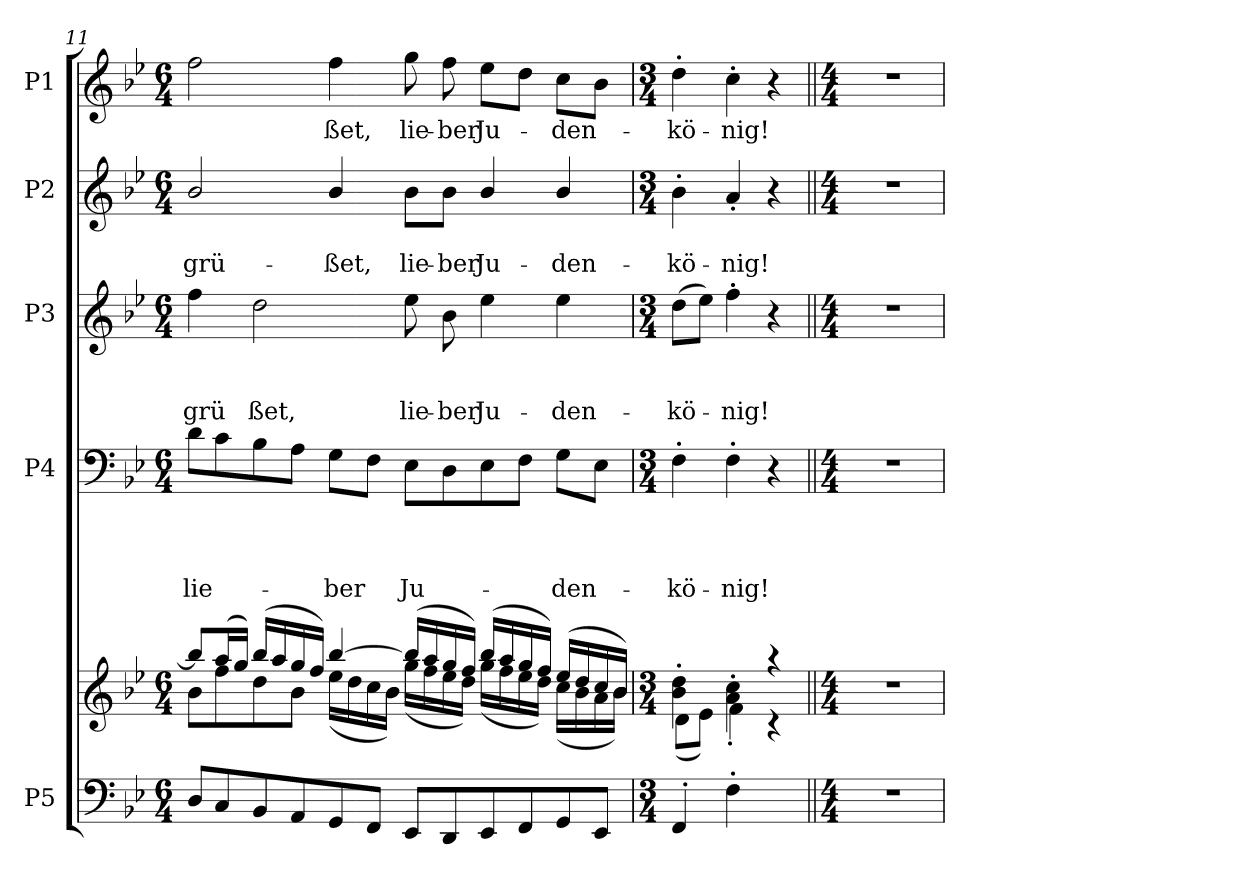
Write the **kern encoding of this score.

**kern	**kern	**kern	**text	**text	**text	**text	**kern	**text	**text	**text	**kern	**text	**text	**kern	**text
*part5	*part5	*part4	*part4	*part4	*part4	*part4	*part3	*part3	*part3	*part3	*part2	*part2	*part2	*part1	*part1
*staff6	*staff5	*staff4	*staff4	*staff4	*staff4	*staff4	*staff3	*staff3	*staff3	*staff3	*staff2	*staff2	*staff2	*staff1	*staff1
*I"P5	*	*I"P4	*	*	*	*	*I"P3	*	*	*	*I"P2	*	*	*I"P1	*
!!LO:LB:g=z
*clefF4	*clefG2	*clefF4	*	*	*	*	*clefG2	*	*	*	*clefG2	*	*	*clefG2	*
*	*	*	*	*	*	*	*ITrd7c12	*	*	*	*	*	*	*	*
*k[b-e-]	*k[b-e-]	*k[b-e-]	*	*	*	*	*k[b-e-]	*	*	*	*k[b-e-]	*	*	*k[b-e-]	*
*B-:	*B-:	*B-:	*	*	*	*	*B-:	*	*	*	*B-:	*	*	*B-:	*
*M6/4	*M6/4	*M6/4	*	*	*	*	*M6/4	*	*	*	*M6/4	*	*	*M6/4	*
=11	=11	=11	=11	=11	=11	=11	=11	=11	=11	=11	=11	=11	=11	=11	=11
*^	*^	*	*	*	*	*	*	*	*	*	*	*	*	*	*
!	!	!	!	!	!	!	!	!LO:LY:b	!	!	!	!LO:LY:b	!	!	!LO:LY:b	!	!
8D/L	1.ryy	8bb-/L]	8b-\L	8d\L	.	.	.	lie-	4f\	.	.	-grü	2b-/	.	-grü-	2ff\	.
8C/	.	(>16aa/L	8ff\	8c\	.	.	.	.	.	.	.	.	.	.	.	.	.
.	.	16gg/JJ)	.	.	.	.	.	.	.	.	.	.	.	.	.	.	.
!	!	!	!	!	!	!	!	!	!	!	!	!LO:LY:b	!	!	!	!	!
8BB-/	.	(>16bb-/LL	8dd\	8B-\	.	.	.	.	2d\	.	.	ßet,	.	.	.	.	.
.	.	16aa/	.	.	.	.	.	.	.	.	.	.	.	.	.	.	.
8AA/	.	16gg/	8b-\J	8A\J	.	.	.	.	.	.	.	.	.	.	.	.	.
.	.	16ff/JJ)	.	.	.	.	.	.	.	.	.	.	.	.	.	.	.
!	!	!	!	!	!	!	!	!LO:LY:b	!	!	!	!	!	!	!LO:LY:b	!	!LO:LY:b
8GG/	.	[>4bb-/	(<16ee-\LL	8G\L	.	.	.	-ber	.	.	.	.	4b-/	.	-ßet,	4ff\	-ßet,
.	.	.	16dd\	.	.	.	.	.	.	.	.	.	.	.	.	.	.
8FF/J	.	.	16cc\	8F\J	.	.	.	.	.	.	.	.	.	.	.	.	.
.	.	.	16b-\JJ)	.	.	.	.	.	.	.	.	.	.	.	.	.	.
!	!	!	!	!	!	!	!	!LO:LY:b	!	!	!	!LO:LY:b	!	!	!LO:LY:b	!	!LO:LY:b
8EE-/L	.	(>16bb-/LL]	(<16gg\LL	8E-\L	.	.	.	Ju-	8e-\	.	.	lie-	8b-\L	.	lie-	8gg\	lie-
.	.	16aa/	16ff\	.	.	.	.	.	.	.	.	.	.	.	.	.	.
!	!	!	!	!	!	!	!	!	!	!	!	!LO:LY:b	!	!	!LO:LY:b	!	!LO:LY:b
8DD/	.	16gg/	16ee-\	8D\	.	.	.	.	8B-\	.	.	-ber	8b-\J	.	-ber	8ff\	-ber
.	.	16ff/JJ)	16dd\JJ)	.	.	.	.	.	.	.	.	.	.	.	.	.	.
!	!	!	!	!	!	!	!	!	!	!	!	!LO:LY:b	!	!	!LO:LY:b	!	!LO:LY:b
8EE-/	.	(>16bb-/LL	(<16gg\LL	8E-\	.	.	.	.	4e-\	.	.	Ju-	4b-/	.	Ju-	8ee-\L	Ju-
.	.	16aa/	16ff\	.	.	.	.	.	.	.	.	.	.	.	.	.	.
8FF/	.	16gg/	16ee-\	8F\J	.	.	.	.	.	.	.	.	.	.	.	8dd\J	.
.	.	16ff/JJ)	16dd\JJ)	.	.	.	.	.	.	.	.	.	.	.	.	.	.
!	!	!	!	!	!	!	!	!LO:LY:b	!	!	!	!LO:LY:b	!	!	!LO:LY:b	!	!LO:LY:b
8GG/	.	(>16ee-/LL	(<16cc\LL	8G\L	.	.	.	-den-	4e-\	.	.	-den-	4b-/	.	-den-	8cc\L	-den-
.	.	16dd/	16b-\	.	.	.	.	.	.	.	.	.	.	.	.	.	.
8EE-/J	.	16cc/	16a\	8E-\J	.	.	.	.	.	.	.	.	.	.	.	8b-\J	.
.	.	16b-/JJ)	16b-\JJ)	.	.	.	.	.	.	.	.	.	.	.	.	.	.
=12	=12	=12	=12	=12	=12	=12	=12	=12	=12	=12	=12	=12	=12	=12	=12	=12	=12
*M3/4	*	*M3/4	*	*M3/4	*	*	*	*	*M3/4	*	*	*	*M3/4	*	*	*M3/4	*
!	!	!	!	!	!	!	!	!LO:LY:b	!	!	!	!LO:LY:b	!	!	!LO:LY:b	!	!LO:LY:b
4FF'>/	2.ryy	4b-\'> 4dd\'>	(<8d\L	4F'>\	.	.	.	-kö-	(>8d\L	.	.	-kö-	4b-'>\	.	-kö-	4dd'>\	-kö-
.	.	.	8e-\J)	.	.	.	.	.	8e-\J)	.	.	.	.	.	.	.	.
!	!	!	!	!	!	!	!	!LO:LY:b	!	!	!	!LO:LY:b	!	!	!LO:LY:b	!	!LO:LY:b
4F'>\	.	4a\'> 4cc\'>	4f'>\	4F'>\	.	.	.	-nig!	4f'>\	.	.	-nig!	4a'>/	.	-nig!	4cc'>\	-nig!
4ryy	.	4raa	4rc	4r	.	.	.	.	4r	.	.	.	4r	.	.	4r	.
*v	*v	*	*	*	*	*	*	*	*	*	*	*	*	*	*	*	*
*	*v	*v	*	*	*	*	*	*	*	*	*	*	*	*	*	*
=13||	=13||	=13||	=13||	=13||	=13||	=13||	=13||	=13||	=13||	=13||	=13||	=13||	=13||	=13||	=13||
*M4/4	*M4/4	*M4/4	*	*	*	*	*M4/4	*	*	*	*M4/4	*	*	*M4/4	*
1r	1r	1r	.	.	.	.	1r	.	.	.	1r	.	.	1r	.
=	=	=	=	=	=	=	=	=	=	=	=	=	=	=	=
*-	*-	*-	*-	*-	*-	*-	*-	*-	*-	*-	*-	*-	*-	*-	*-
